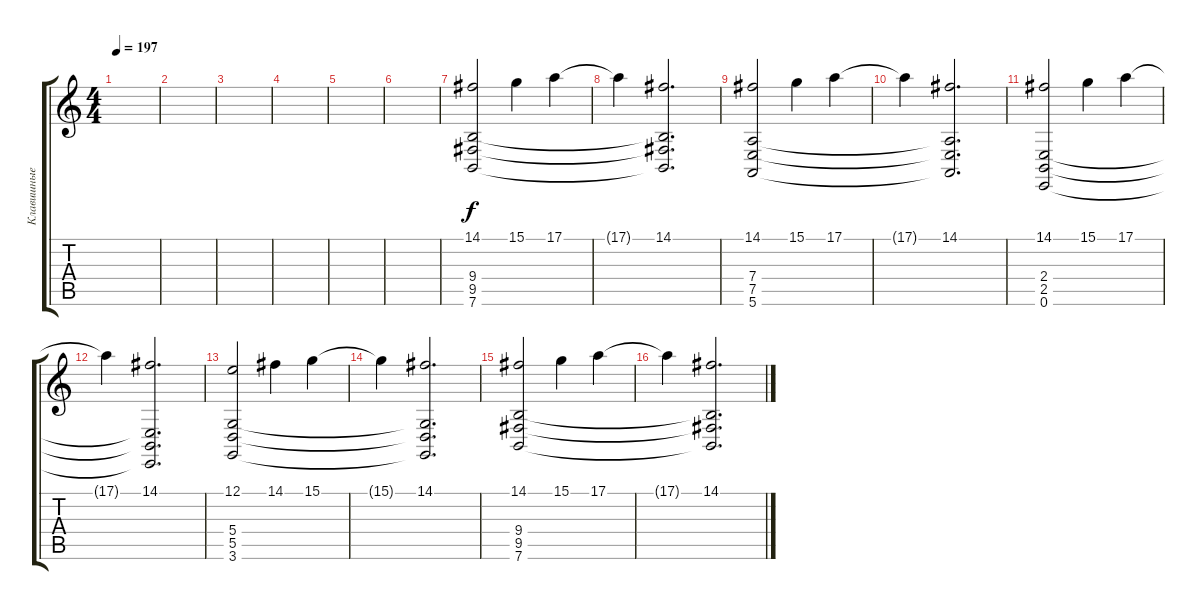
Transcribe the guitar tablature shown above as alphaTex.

\track ("Клавишные (Brown Tom)" "Клавишные ") {instrument acousticgrandpiano}
\staff {score tabs}
\tuning (E4 B3 G3 D3 A2 E2) {hide}
\ts (4 4)
\tempo 197
\clef g2
\ks c
|
|
|
|
|
|
(14.1 9.4 9.5 7.6).2 15.1.4 17.1.4 |
17.1{t}.4 (14.1 9.4{t} 9.5{t} 7.6{t}).2{d} |
(14.1 7.4 7.5 5.6).2 15.1.4 17.1.4 |
17.1{t}.4 (14.1 7.4{t} 7.5{t} 5.6{t}).2{d} |
(14.1 2.4 2.5 0.6).2 15.1.4 17.1.4 |
17.1{t}.4 (14.1 2.4{t} 2.5{t} 0.6{t}).2{d} |
(12.1 5.4 5.5 3.6).2 14.1.4 15.1.4 |
15.1{t}.4 (14.1 5.4{t} 5.5{t} 3.6{t}).2{d} |
(14.1 9.4 9.5 7.6).2 15.1.4 17.1.4 |
17.1{t}.4 (14.1 9.4{t} 9.5{t} 7.6{t}).2{d}
